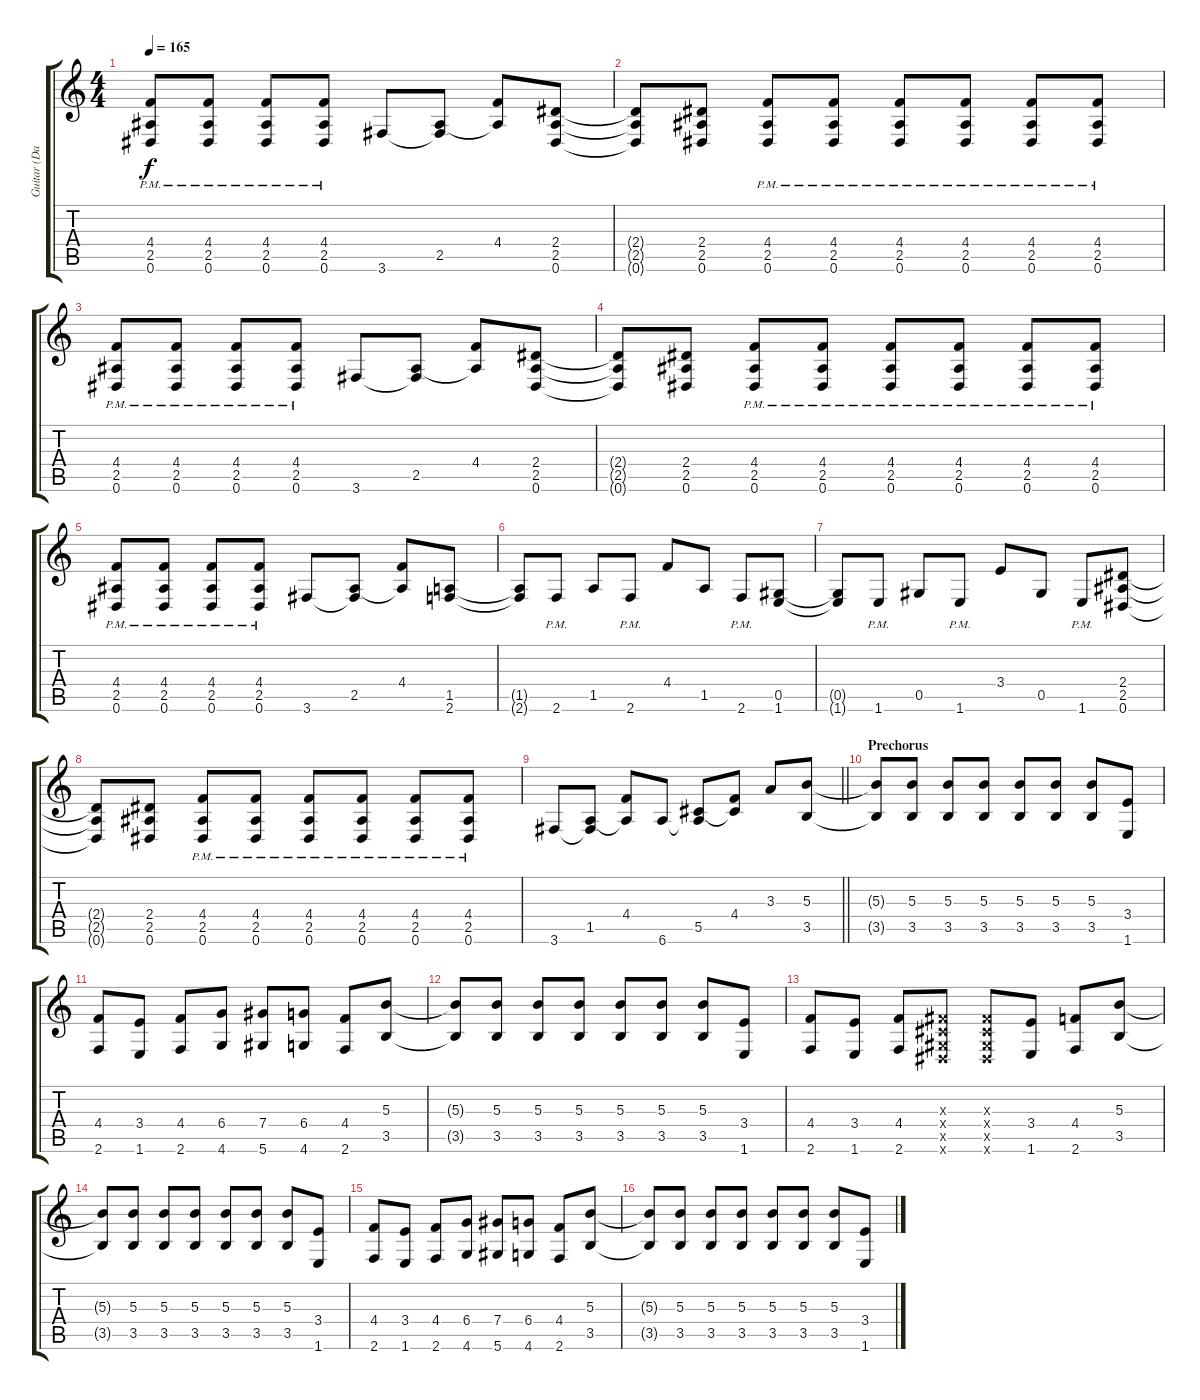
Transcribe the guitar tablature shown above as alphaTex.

\track ("Guitar (Dan Gargiulo)" "Guitar (Da") {instrument distortionguitar}
\staff {score tabs}
\tuning (Eb4 Bb3 Gb3 Db3 Ab2 Eb2) {hide}
\ts (4 4)
\tempo 165
\clef g2
\ks c
(4.4{pm} 2.5{pm} 0.6{pm}).8{dy f} (4.4{pm} 2.5{pm} 0.6{pm}).8 (4.4{pm} 2.5{pm} 0.6{pm}).8 (4.4{pm} 2.5{pm} 0.6{pm}).8 3.6.8 (2.5 3.6{t}).8 (4.4 2.5{t}).8 (2.4 2.5 0.6).8 |
(2.4{t} 2.5{t} 0.6{t}).8 (2.4 2.5 0.6).8 (4.4{pm} 2.5{pm} 0.6{pm}).8 (4.4{pm} 2.5{pm} 0.6{pm}).8 (4.4{pm} 2.5{pm} 0.6{pm}).8 (4.4{pm} 2.5{pm} 0.6{pm}).8 (4.4{pm} 2.5{pm} 0.6{pm}).8 (4.4{pm} 2.5{pm} 0.6{pm}).8 |
(4.4{pm} 2.5{pm} 0.6{pm}).8 (4.4{pm} 2.5{pm} 0.6{pm}).8 (4.4{pm} 2.5{pm} 0.6{pm}).8 (4.4{pm} 2.5{pm} 0.6{pm}).8 3.6.8 (2.5 3.6{t}).8 (4.4 2.5{t}).8 (2.4 2.5 0.6).8 |
(2.4{t} 2.5{t} 0.6{t}).8 (2.4 2.5 0.6).8 (4.4{pm} 2.5{pm} 0.6{pm}).8 (4.4{pm} 2.5{pm} 0.6{pm}).8 (4.4{pm} 2.5{pm} 0.6{pm}).8 (4.4{pm} 2.5{pm} 0.6{pm}).8 (4.4{pm} 2.5{pm} 0.6{pm}).8 (4.4{pm} 2.5{pm} 0.6{pm}).8 |
(4.4{pm} 2.5{pm} 0.6{pm}).8 (4.4{pm} 2.5{pm} 0.6{pm}).8 (4.4{pm} 2.5{pm} 0.6{pm}).8 (4.4{pm} 2.5{pm} 0.6{pm}).8 3.6.8 (2.5 3.6{t}).8 (4.4 2.5{t}).8 (1.5 2.6).8 |
(1.5{t} 2.6{t}).8 2.6{pm}.8 1.5.8 2.6{pm}.8 4.4.8 1.5.8 2.6{pm}.8 (0.5 1.6).8 |
(0.5{t} 1.6{t}).8 1.6{pm}.8 0.5.8 1.6{pm}.8 3.4.8 0.5.8 1.6{pm}.8 (2.4 2.5 0.6).8 |
(2.4{t} 2.5{t} 0.6{t}).8 (2.4 2.5 0.6).8 (4.4{pm} 2.5{pm} 0.6{pm}).8 (4.4{pm} 2.5{pm} 0.6{pm}).8 (4.4{pm} 2.5{pm} 0.6{pm}).8 (4.4{pm} 2.5{pm} 0.6{pm}).8 (4.4{pm} 2.5{pm} 0.6{pm}).8 (4.4{pm} 2.5{pm} 0.6{pm}).8 |
\barLineRight lightlight
3.6.8 (1.5 3.6{t}).8 (4.4 1.5{t}).8 6.6.8 (5.5 6.6{t}).8 (4.4 5.5{t}).8 3.3.8 (5.3 3.5).8 |
\section ("" "Prechorus")
(5.3{t} 3.5{t}).8 (5.3 3.5).8 (5.3 3.5).8 (5.3 3.5).8 (5.3 3.5).8 (5.3 3.5).8 (5.3 3.5).8 (3.4 1.6).8 |
(4.4 2.6).8 (3.4 1.6).8 (4.4 2.6).8 (6.4 4.6).8 (7.4 5.6).8 (6.4 4.6).8 (4.4 2.6).8 (5.3 3.5).8 |
(5.3{t} 3.5{t}).8 (5.3 3.5).8 (5.3 3.5).8 (5.3 3.5).8 (5.3 3.5).8 (5.3 3.5).8 (5.3 3.5).8 (3.4 1.6).8 |
(4.4 2.6).8 (3.4 1.6).8 (4.4 2.6).8 (0.3{x} 0.4{x} 0.5{x} 0.6{x}).8 (0.3{x} 0.4{x} 0.5{x} 0.6{x}).8 (3.4 1.6).8 (4.4 2.6).8 (5.3 3.5).8 |
(5.3{t} 3.5{t}).8 (5.3 3.5).8 (5.3 3.5).8 (5.3 3.5).8 (5.3 3.5).8 (5.3 3.5).8 (5.3 3.5).8 (3.4 1.6).8 |
(4.4 2.6).8 (3.4 1.6).8 (4.4 2.6).8 (6.4 4.6).8 (7.4 5.6).8 (6.4 4.6).8 (4.4 2.6).8 (5.3 3.5).8 |
(5.3{t} 3.5{t}).8 (5.3 3.5).8 (5.3 3.5).8 (5.3 3.5).8 (5.3 3.5).8 (5.3 3.5).8 (5.3 3.5).8 (3.4 1.6).8
